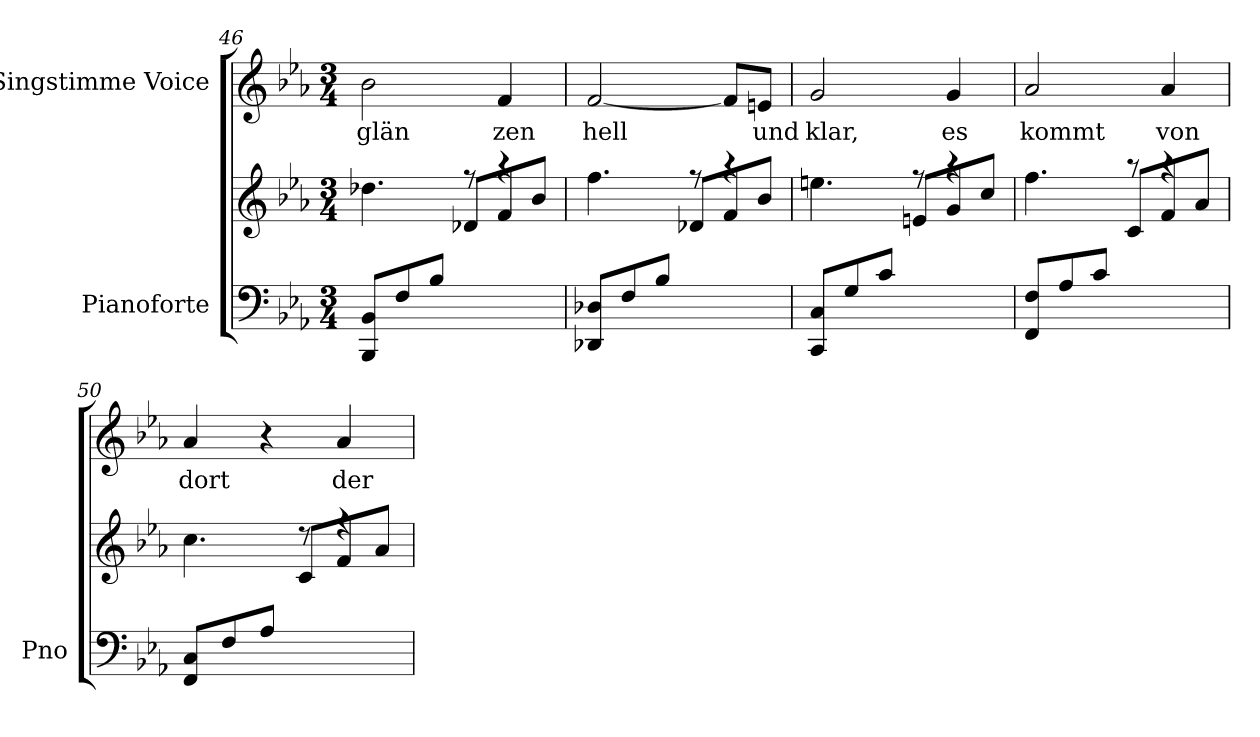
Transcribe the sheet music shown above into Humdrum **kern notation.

**kern	**kern	**kern	**text
*part2	*part2	*part1	*part1
*staff3	*staff2	*staff1	*staff1
*I"Pianoforte	*	*I"Singstimme Voice	*
*I'Pno	*	*	*
*clefF4	*clefG2	*clefG2	*
*k[b-e-a-]	*k[b-e-a-]	*k[b-e-a-]	*
*M3/4	*M3/4	*M3/4	*
=46	=46	=46	=46
*	*^	*	*
8BBB-/ 8BB-/L	4.dd-X\	4.ryy	2b-\	glän
8F/	.	.	.	.
8B-/J	.	.	.	.
4.ryy	8r	8d-X/L	.	.
.	4r	8f/	4f/	-zen
.	.	8b-/J	.	.
=47	=47	=47	=47	=47
8DD-X/ 8D-X/L	4.ff\	4.ryy	[2f/	hell
8F/	.	.	.	.
8B-/J	.	.	.	.
4.ryy	8r	8d-X/L	.	.
.	4r	8f/	8f/L]	.
.	.	8b-/J	8en/J	und
=48	=48	=48	=48	=48
8CC/ 8C/L	4.een\	4.ryy	2g/	klar,
8G/	.	.	.	.
8c/J	.	.	.	.
4.ryy	8r	8en/L	.	.
.	4r	8g/	4g/	es
.	.	8cc/J	.	.
=49	=49	=49	=49	=49
8FF/ 8F/L	4.ff\	4.ryy	2a-/	kommt
8A-/	.	.	.	.
8c/J	.	.	.	.
4.ryy	8r	8c/L	.	.
.	4r	8f/	4a-/	von
.	.	8a-/J	.	.
=50	=50	=50	=50	=50
8FF/ 8C/L	4.cc\	4.ryy	4a-/	dort
8F/	.	.	.	.
8A-/J	.	.	4r	.
4.ryy	8r	8c/L	.	.
.	4r	8f/	4a-/	der
.	.	8a-/J	.	.
*	*v	*v	*	*
=	=	=	=
*-	*-	*-	*-
